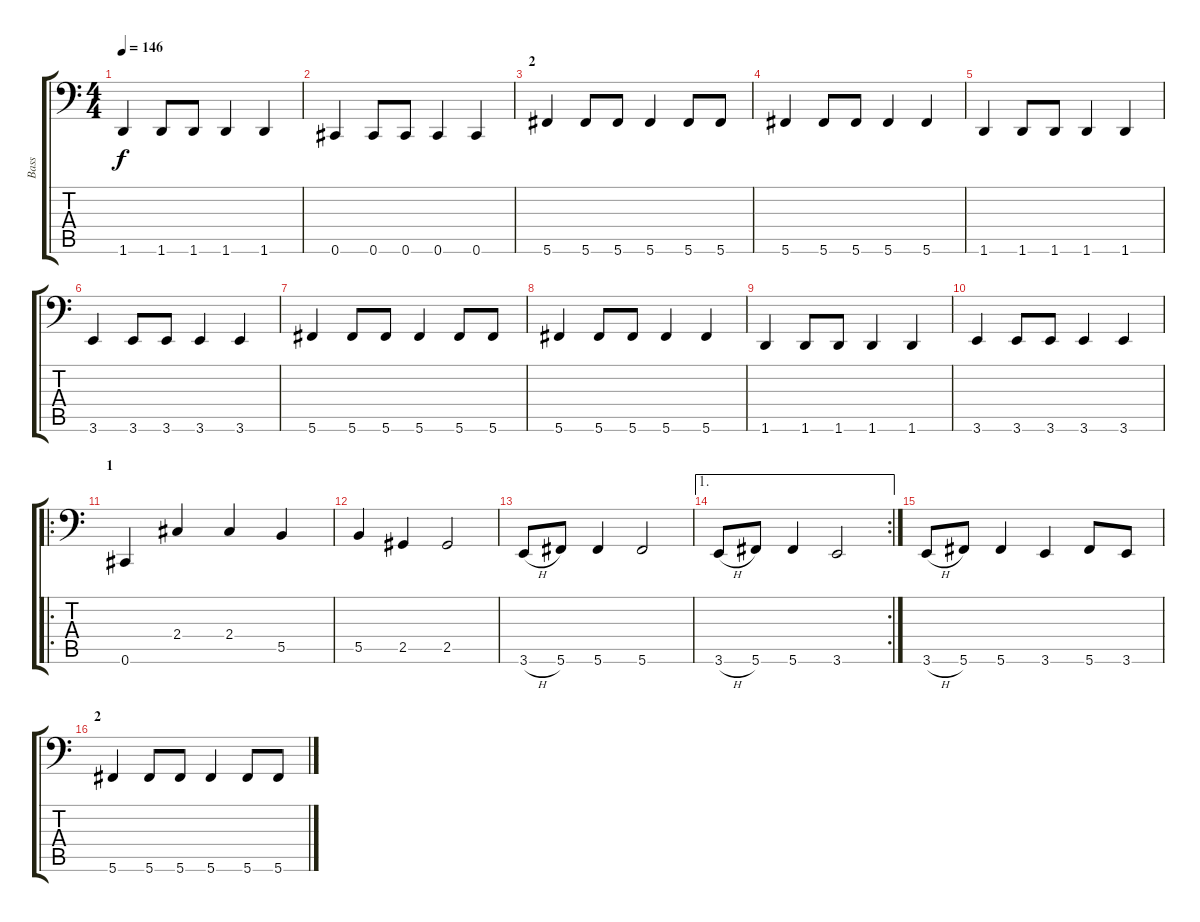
\track ("Bass" "Bass") {instrument electricbassfinger}
\staff {score tabs}
\tuning (Db3 Ab2 E2 B1 Gb1 Db1) {hide}
\ts (4 4)
\tempo 146
\clef f4
\ks c
1.6.4{dy f} 1.6.8 1.6.8 1.6.4 1.6.4 |
0.6.4 0.6.8 0.6.8 0.6.4 0.6.4 |
\section ("" "2")
5.6.4 5.6.8 5.6.8 5.6.4 5.6.8 5.6.8 |
5.6.4 5.6.8 5.6.8 5.6.4 5.6.4 |
1.6.4 1.6.8 1.6.8 1.6.4 1.6.4 |
3.6.4 3.6.8 3.6.8 3.6.4 3.6.4 |
5.6.4 5.6.8 5.6.8 5.6.4 5.6.8 5.6.8 |
5.6.4 5.6.8 5.6.8 5.6.4 5.6.4 |
1.6.4 1.6.8 1.6.8 1.6.4 1.6.4 |
3.6.4 3.6.8 3.6.8 3.6.4 3.6.4 |
\ro
\section ("" "1")
0.6.4 2.4.4 2.4.4 5.5.4 |
5.5.4 2.5.4 2.5.2 |
3.6{h}.8 5.6.8 5.6.4 5.6.2 |
\ae 1
\rc 2
3.6{h}.8 5.6.8 5.6.4 3.6.2 |
3.6{h}.8 5.6.8 5.6.4 3.6.4 5.6.8 3.6.8 |
\section ("" "2")
5.6.4 5.6.8 5.6.8 5.6.4 5.6.8 5.6.8
